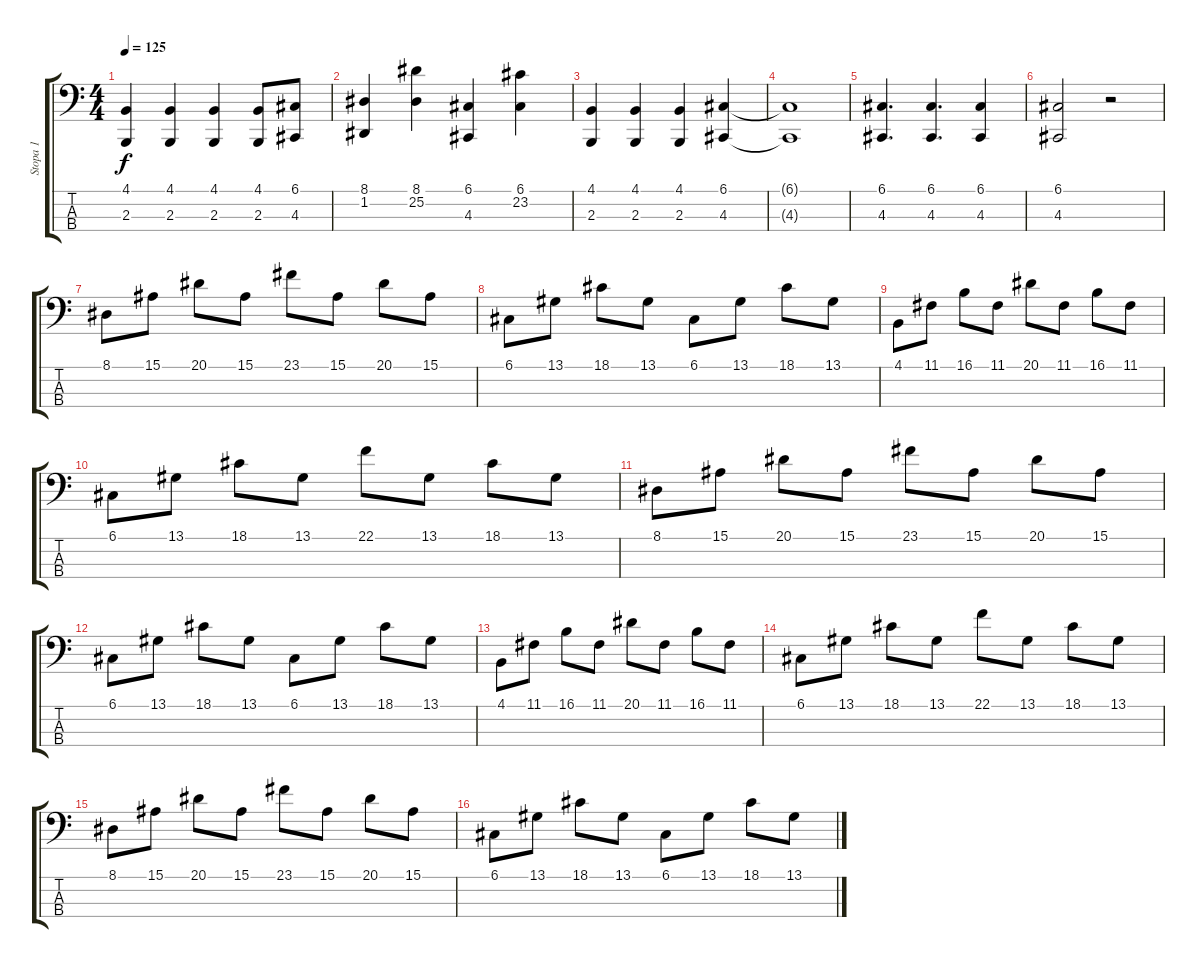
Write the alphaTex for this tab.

\track ("Stopa 1" "Stopa 1") {instrument brightacousticpiano}
\staff {score tabs}
\tuning (G2 D2 A1 E1) {hide}
\ts (4 4)
\tempo 125
\clef f4
\ks c
(4.1 2.3).4{dy f} (4.1 2.3).4 (4.1 2.3).4 (4.1 2.3).8 (6.1 4.3).8 |
(8.1 1.2).4 (8.1 25.2).4 (6.1 4.3).4 (6.1 23.2).4 |
(4.1 2.3).4 (4.1 2.3).4 (4.1 2.3).4 (6.1 4.3).4 |
(6.1{t} 4.3{t}).1 |
(6.1 4.3).4{d} (6.1 4.3).4{d} (6.1 4.3).4 |
(6.1 4.3).2 r.2 |
8.1.8 15.1.8 20.1.8 15.1.8 23.1.8 15.1.8 20.1.8 15.1.8 |
6.1.8 13.1.8 18.1.8 13.1.8 6.1.8 13.1.8 18.1.8 13.1.8 |
4.1.8 11.1.8 16.1.8 11.1.8 20.1.8 11.1.8 16.1.8 11.1.8 |
6.1.8 13.1.8 18.1.8 13.1.8 22.1.8 13.1.8 18.1.8 13.1.8 |
8.1.8 15.1.8 20.1.8 15.1.8 23.1.8 15.1.8 20.1.8 15.1.8 |
6.1.8 13.1.8 18.1.8 13.1.8 6.1.8 13.1.8 18.1.8 13.1.8 |
4.1.8 11.1.8 16.1.8 11.1.8 20.1.8 11.1.8 16.1.8 11.1.8 |
6.1.8 13.1.8 18.1.8 13.1.8 22.1.8 13.1.8 18.1.8 13.1.8 |
8.1.8 15.1.8 20.1.8 15.1.8 23.1.8 15.1.8 20.1.8 15.1.8 |
6.1.8 13.1.8 18.1.8 13.1.8 6.1.8 13.1.8 18.1.8 13.1.8
